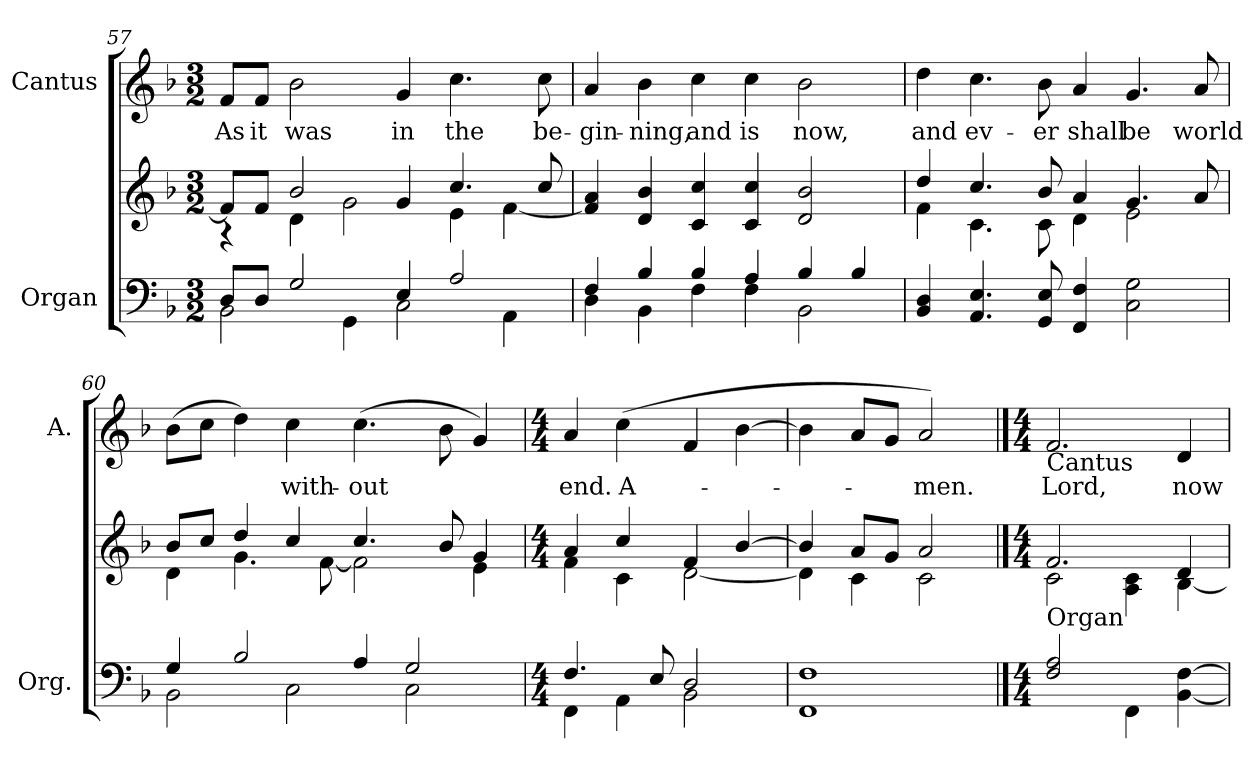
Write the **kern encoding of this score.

**kern	**kern	**kern	**text
*part2	*part2	*part1	*part1
*staff3	*staff2	*staff1	*staff1
*I"Organ	*	*I"Cantus	*
*I'Org.	*	*I'A.	*
*clefF4	*clefG2	*clefG2	*
*k[b-]	*k[b-]	*k[b-]	*
*F:	*F:	*F:	*
*M3/2	*M3/2	*M3/2	*
=57	=57	=57	=57
*^	*^	*	*
!	!	!	!	!	!LO:LY:b:color=#000000
8Di/L	2BB-i\	8fi/L]	4r	8fi/L	As
!	!	!	!	!	!LO:LY:b:color=#000000
8Di/J	.	8fi/J	.	8fi/J	it
!	!	!	!	!	!LO:LY:b:color=#000000
2Gi/	.	2b-i/	4di\	2b-i\	was
.	4GGi\	.	2gi\	.	.
!	!	!	!	!	!LO:LY:b:color=#000000
4Ei/	2Ci\	4gi/	.	4gi/	in
!	!	!	!	!	!LO:LY:b:color=#000000
2Ai/	.	4.cci/	4ei\	4.cci\	the
.	4AAi\	.	[<4fi\	.	.
!	!	!	!	!	!LO:LY:b:color=#000000
.	.	8cci/	.	8cci\	be-
*	*	*v	*v	*	*
=58	=58	=58	=58	=58
!	!	!	!	!LO:LY:b:color=#000000
4Fi/	4Di\	4fi/] 4ai	4ai/	-gin-
!	!	!	!	!LO:LY:b:color=#000000
4B-i/	4BB-i\	4di/ 4b-i	4b-i\	-ning,
!	!	!	!	!LO:LY:b:color=#000000
4B-i/	4Fi\	4ci/ 4cci	4cci\	and
!	!	!	!	!LO:LY:b:color=#000000
4Ai/	4Fi\	4ci/ 4cci	4cci\	is
!	!	!	!	!LO:LY:b:color=#000000
4B-i/	2BB-i\	2di/ 2b-i	2b-i\	now,
4B-i/	.	.	.	.
*v	*v	*	*	*
!!LO:LB:g=z
=59	=59	=59	=59
*	*^	*	*
!	!	!	!	!LO:LY:b:color=#000000
4BB-i/ 4Di	4ddi/	4fi\	4ddi\	and
!	!	!	!	!LO:LY:b:color=#000000
4.AAi/ 4.Ei	4.cci/	4.ci\	4.cci\	ev-
!	!	!	!	!LO:LY:b:color=#000000
8GGi/ 8Ei	8b-i/	8ci\	8b-i\	-er
!	!	!	!	!LO:LY:b:color=#000000
4FFi/ 4Fi	4ai/	4di\	4ai/	shall
!	!	!	!	!LO:LY:b:color=#000000
2Ci\ 2Gi	4.gi/	2ei\	4.gi/	be
!	!	!	!	!LO:LY:b:color=#000000
.	8ai/	.	8ai/	world
=60	=60	=60	=60	=60
*^	*	*	*	*
4Gi/	2BB-i\	8b-i/L	4di\	(8b-i\L	.
.	.	8cci/J	.	8cci\J	.
2B-i/	.	4ddi/	4.gi\	4ddi\)	.
!	!	!	!	!	!LO:LY:b:color=#000000
.	2Ci\	4cci/	.	4cci\	with-
.	.	.	[<8fi\	.	.
!	!	!	!	!	!LO:LY:b:color=#000000
4Ai/	.	4.cci/	2fi\]	(4.cci\	-out
2Gi/	2Ci\	.	.	.	.
.	.	8b-i/	.	8b-i\	.
.	.	4gi/	4ei\	4gi/)	.
=61	=61	=61	=61	=61	=61
*M4/4	*	*M4/4	*	*M4/4	*
!	!	!	!	!	!LO:LY:b:color=#000000
4.Fi/	4FFi\	4ai/	4fi\	4ai/	end.
!	!	!	!	!	!LO:LY:b:color=#000000
.	4AAi\	4cci/	4ci\	(4cci\	A-
8Ei/	.	.	.	.	.
2Di/	2BB-i\	4fi/	[<2di\	4fi/	.
.	.	[>4b-i/	.	[>4b-i\	.
*v	*v	*	*	*	*
=62	=62	=62	=62	=62
1FFi 1Fi	4b-i/]	4di\]	4b-i\]	.
.	8ai/L	4ci\	8ai/L	.
.	8gi/J	.	8gi/J	.
!	!	!	!	!LO:LY:b:color=#000000
.	2ai/	2ci\	2ai/)	-men.
!!LO:PB:g=z
==1	==1	==1	==1	==1
*M4/4	*M4/4	*	*M4/4	*
!	!	!	!LO:TX:b:t=Cantus	!
!LO:TX:a:t=Organ	!	!	!	!
!	!	!	!	!LO:LY:b:color=#000000
2Fi/ 2Ai	2.fi/	2ci\	2.fi/	Lord,
4FFi\	.	4Ai\ 4ci	.	.
!	!	!	!	!LO:LY:b:color=#000000
[<4BB-i\ [>4Fi	4di/	[<4B-i\	4di/	now
*	*v	*v	*	*
=	=	=	=
*-	*-	*-	*-
